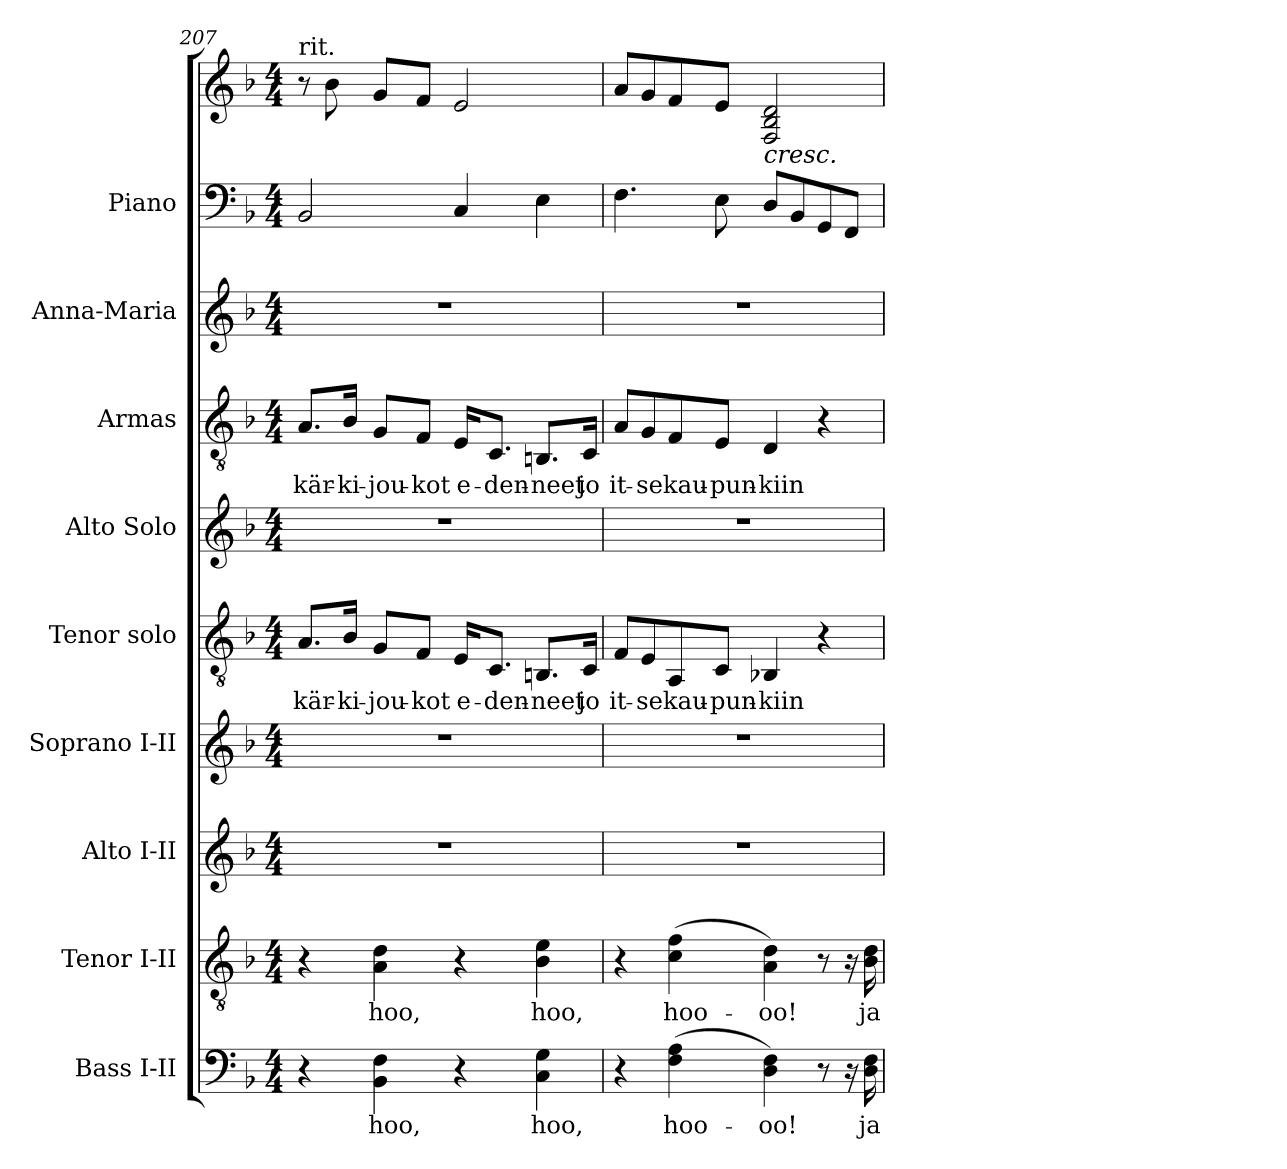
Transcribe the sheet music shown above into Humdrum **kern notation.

**kern	**text	**kern	**text	**kern	**kern	**kern	**text	**kern	**kern	**text	**kern	**kern	**kern	**dynam
*part9	*part9	*part8	*part8	*part7	*part6	*part5	*part5	*part4	*part3	*part3	*part2	*part1	*part1	*part1
*staff10	*staff10	*staff9	*staff9	*staff8	*staff7	*staff6	*staff6	*staff5	*staff4	*staff4	*staff3	*staff2	*staff1	*staff1/2
*I"Bass I-II	*	*I"Tenor I-II	*	*I"Alto I-II	*I"Soprano I-II	*I"Tenor solo	*	*I"Alto Solo	*I"Armas	*	*I"Anna-Maria	*I"Piano	*	*
*I'B.	*	*I'T.	*	*I'A.	*I'S.	*I'T. Solo	*	*I'A. Solo	*I'Armas	*	*I'A-M	*I'Pno.	*	*
*clefF4	*	*clefGv2	*	*clefG2	*clefG2	*clefGv2	*	*clefG2	*clefGv2	*	*clefG2	*clefF4	*clefG2	*
*	*	*ITrd7c12	*	*	*	*ITrd7c12	*	*	*ITrd7c12	*	*	*	*	*
*k[b-]	*	*k[b-]	*	*k[b-]	*k[b-]	*k[b-]	*	*k[b-]	*k[b-]	*	*k[b-]	*k[b-]	*k[b-]	*
*F:	*	*F:	*	*F:	*F:	*F:	*	*F:	*F:	*	*F:	*F:	*F:	*
*M4/4	*	*M4/4	*	*M4/4	*M4/4	*M4/4	*	*M4/4	*M4/4	*	*M4/4	*M4/4	*M4/4	*
*MM96	*	*MM96	*	*MM96	*MM96	*MM96	*	*MM96	*MM96	*	*MM96	*MM96	*MM96	*
=207	=207	=207	=207	=207	=207	=207	=207	=207	=207	=207	=207	=207	=207	=207
!	!	!	!	!	!	!	!LO:LY:b:color=#000000	!	!	!	!	!	!	!
!	!	!	!	!	!	!	!	!	!	!	!	!	!LO:TX:t=rit.	!
!	!	!	!	!	!	!	!	!	!	!LO:LY:b:color=#000000	!	!	!	!
4r	.	4r	.	1r	1r	8.AAi/L	kär-	1r	8.AAi/L	kär-	1r	2BB-i/	8r	.
.	.	.	.	.	.	.	.	.	.	.	.	.	8b-i\	.
!	!	!	!	!	!	!	!LO:LY:b:color=#000000	!	!	!	!	!	!	!
!	!	!	!	!	!	!	!	!	!	!LO:LY:b:color=#000000	!	!	!	!
.	.	.	.	.	.	16BB-i/Jk	-ki-	.	16BB-i/Jk	-ki-	.	.	.	.
!	!LO:LY:b:color=#000000	!	!	!	!	!	!	!	!	!	!	!	!	!
!	!	!	!LO:LY:b:color=#000000	!	!	!	!	!	!	!	!	!	!	!
!	!	!	!	!	!	!	!LO:LY:b:color=#000000	!	!	!	!	!	!	!
!	!	!	!	!	!	!	!	!	!	!LO:LY:b:color=#000000	!	!	!	!
4BB-i\ 4Fi	hoo,	4AAi\ 4Di	hoo,	.	.	8GGi/L	-jou-	.	8GGi/L	-jou-	.	.	8gi/L	.
!	!	!	!	!	!	!	!LO:LY:b:color=#000000	!	!	!	!	!	!	!
!	!	!	!	!	!	!	!	!	!	!LO:LY:b:color=#000000	!	!	!	!
.	.	.	.	.	.	8FFi/J	-kot	.	8FFi/J	-kot	.	.	8fi/J	.
!	!	!	!	!	!	!	!LO:LY:b:color=#000000	!	!	!	!	!	!	!
!	!	!	!	!	!	!	!	!	!	!LO:LY:b:color=#000000	!	!	!	!
4r	.	4r	.	.	.	16EEi/KL	e-	.	16EEi/KL	e-	.	4Ci/	2ei/	.
!	!	!	!	!	!	!	!LO:LY:b:color=#000000	!	!	!	!	!	!	!
!	!	!	!	!	!	!	!	!	!	!LO:LY:b:color=#000000	!	!	!	!
.	.	.	.	.	.	8.CCi/J	-den-	.	8.CCi/J	-den-	.	.	.	.
!	!LO:LY:b:color=#000000	!	!	!	!	!	!	!	!	!	!	!	!	!
!	!	!	!LO:LY:b:color=#000000	!	!	!	!	!	!	!	!	!	!	!
!	!	!	!	!	!	!	!LO:LY:b:color=#000000	!	!	!	!	!	!	!
!	!	!	!	!	!	!	!	!	!	!LO:LY:b:color=#000000	!	!	!	!
4Ci\ 4Gi	hoo,	4BB-i\ 4Ei	hoo,	.	.	8.BBBni/L	-neet	.	8.BBBni/L	-neet	.	4Ei\	.	.
!	!	!	!	!	!	!	!LO:LY:b:color=#000000	!	!	!	!	!	!	!
!	!	!	!	!	!	!	!	!	!	!LO:LY:b:color=#000000	!	!	!	!
.	.	.	.	.	.	16CCi/Jk	jo	.	16CCi/Jk	jo	.	.	.	.
=208	=208	=208	=208	=208	=208	=208	=208	=208	=208	=208	=208	=208	=208	=208
!	!	!	!	!	!	!	!LO:LY:b:color=#000000	!	!	!	!	!	!	!
*	*	*	*	*	*	*	*	*	*	*	*	*	*MM96	*
!	!	!	!	!	!	!	!	!	!	!LO:LY:b:color=#000000	!	!	!	!
4r	.	4r	.	1r	1r	8FFi/L	it-	1r	8AAi/L	it-	1r	4.Fi\	8ai/L	.
!	!	!	!	!	!	!	!LO:LY:b:color=#000000	!	!	!	!	!	!	!
!	!	!	!	!	!	!	!	!	!	!LO:LY:b:color=#000000	!	!	!	!
.	.	.	.	.	.	8EEi/	-se	.	8GGi/	-se	.	.	8gi/	.
!	!LO:LY:b:color=#000000	!	!	!	!	!	!	!	!	!	!	!	!	!
!	!	!	!LO:LY:b:color=#000000	!	!	!	!	!	!	!	!	!	!	!
!	!	!	!	!	!	!	!LO:LY:b:color=#000000	!	!	!	!	!	!	!
!	!	!	!	!	!	!	!	!	!	!LO:LY:b:color=#000000	!	!	!	!
(4Fi\ 4Ai	hoo-	(4Ci\ 4Fi	hoo-	.	.	8AAAi/	kau-	.	8FFi/	kau-	.	.	8fi/	.
!	!	!	!	!	!	!	!LO:LY:b:color=#000000	!	!	!	!	!	!	!
!	!	!	!	!	!	!	!	!	!	!LO:LY:b:color=#000000	!	!	!	!
.	.	.	.	.	.	8CCi/J	-pun-	.	8EEi/J	-pun-	.	8Ei\	8ei/J	[
!	!LO:LY:b:color=#000000	!	!	!	!	!	!	!	!	!	!	!	!	!
!	!	!	!LO:LY:b:color=#000000	!	!	!	!	!	!	!	!	!	!	!
!	!	!	!	!	!	!	!LO:LY:b:color=#000000	!	!	!	!	!	!	!
!	!	!	!	!	!	!	!	!	!	!LO:LY:b:color=#000000	!	!	!	!LO:HP:b
4Di\ 4Fi)	-oo!	4AAi\ 4Di)	-oo!	.	.	4BBB-Xi/	-kiin	.	4DDi/	-kiin	.	8Di/L	2Fi/ 2B-i 2di	<
.	.	.	.	.	.	.	.	.	.	.	.	8BB-i/	.	.
8r	.	8r	.	.	.	4r	.	.	4r	.	.	8GGi/	.	.
16r	.	16r	.	.	.	.	.	.	.	.	.	8FFi/J	.	.
!	!LO:LY:b:color=#000000	!	!	!	!	!	!	!	!	!	!	!	!	!
!	!	!	!LO:LY:b:color=#000000	!	!	!	!	!	!	!	!	!	!	!
16Di\ 16Fi	ja	16BB-i\ 16Di	ja	.	.	.	.	.	.	.	.	.	.	.
=	=	=	=	=	=	=	=	=	=	=	=	=	=	=
*-	*-	*-	*-	*-	*-	*-	*-	*-	*-	*-	*-	*-	*-	*-
